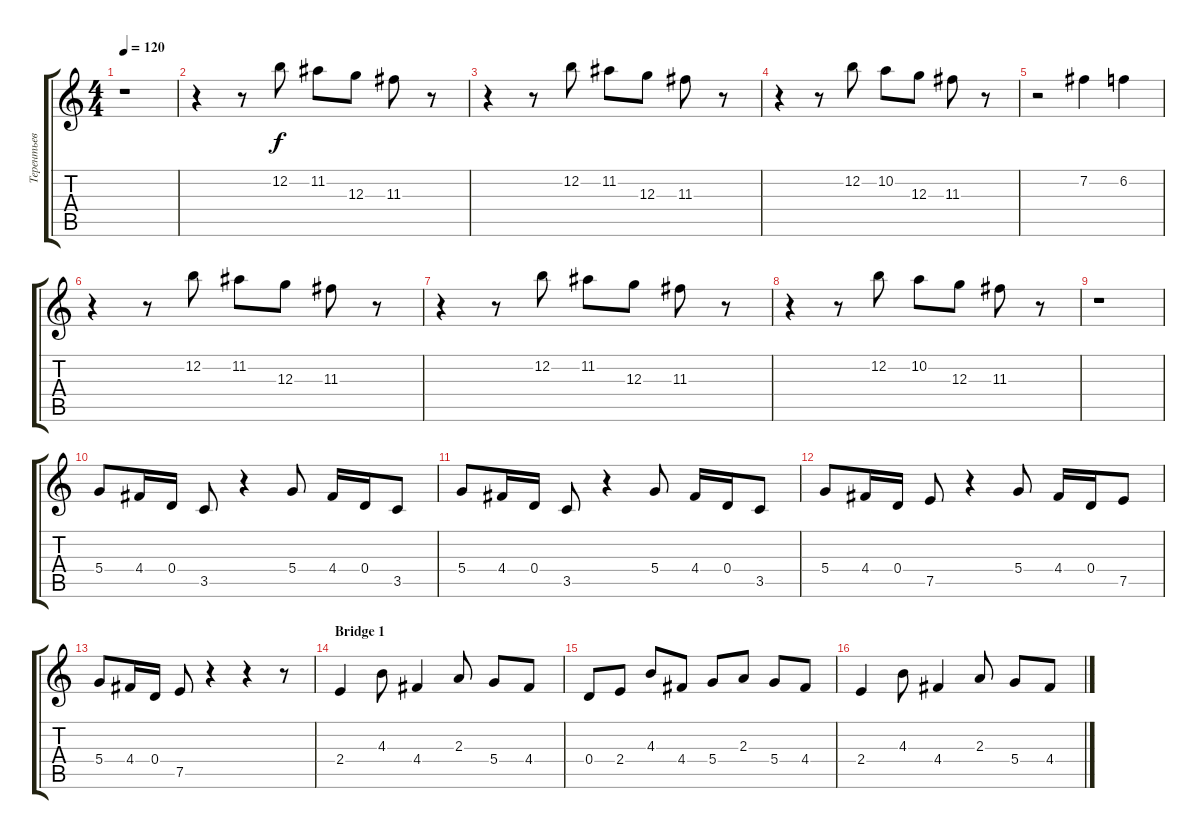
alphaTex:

\track ("Терентьев" "Терентьев") {instrument overdrivenguitar}
\staff {score tabs}
\tuning (E4 B3 G3 D3 A2 E2) {hide}
\ts (4 4)
\tempo 120
\clef g2
\ks c
r.1{dy f} |
r.4 r.8 12.2.8 11.2.8 12.3.8 11.3.8 r.8 |
r.4 r.8 12.2.8 11.2.8 12.3.8 11.3.8 r.8 |
r.4 r.8 12.2.8 10.2.8 12.3.8 11.3.8 r.8 |
r.2 7.2.4 6.2.4 |
r.4 r.8 12.2.8 11.2.8 12.3.8 11.3.8 r.8 |
r.4 r.8 12.2.8 11.2.8 12.3.8 11.3.8 r.8 |
r.4 r.8 12.2.8 10.2.8 12.3.8 11.3.8 r.8 |
r.1 |
5.4.8 4.4.16 0.4.16 3.5.8 r.4 5.4.8 4.4.16 0.4.16 3.5.8 |
5.4.8 4.4.16 0.4.16 3.5.8 r.4 5.4.8 4.4.16 0.4.16 3.5.8 |
5.4.8 4.4.16 0.4.16 7.5.8 r.4 5.4.8 4.4.16 0.4.16 7.5.8 |
5.4.8 4.4.16 0.4.16 7.5.8 r.4 r.4 r.8 |
\section ("" "Bridge 1")
2.4.4 4.3.8 4.4.4 2.3.8 5.4.8 4.4.8 |
0.4.8 2.4.8 4.3.8 4.4.8 5.4.8 2.3.8 5.4.8 4.4.8 |
2.4.4 4.3.8 4.4.4 2.3.8 5.4.8 4.4.8
